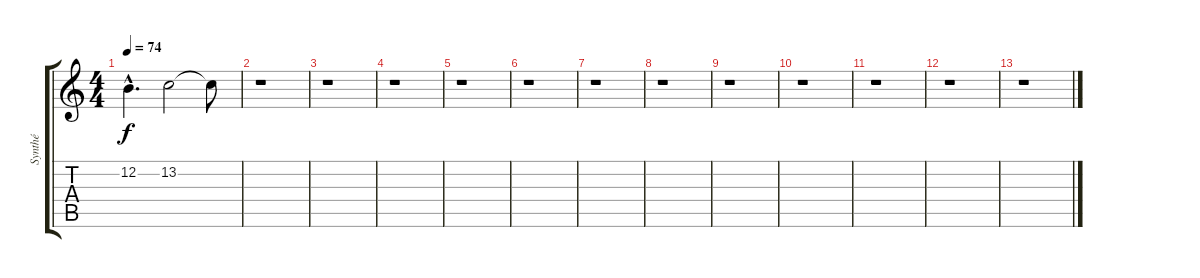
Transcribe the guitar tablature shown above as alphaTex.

\track ("Synthé" "Synthé") {instrument pad2warm}
\staff {score tabs}
\tuning (E4 B3 G3 D3 A2 E2) {hide}
\ts (4 4)
\tempo 74
\clef g2
\ks c
12.2{hac}.4{d dy f volume 0} 13.2.2 13.2{t}.8 |
r.1 |
r.1 |
r.1 |
r.1 |
r.1 |
r.1 |
r.1 |
r.1 |
r.1 |
r.1 |
r.1 |
r.1
